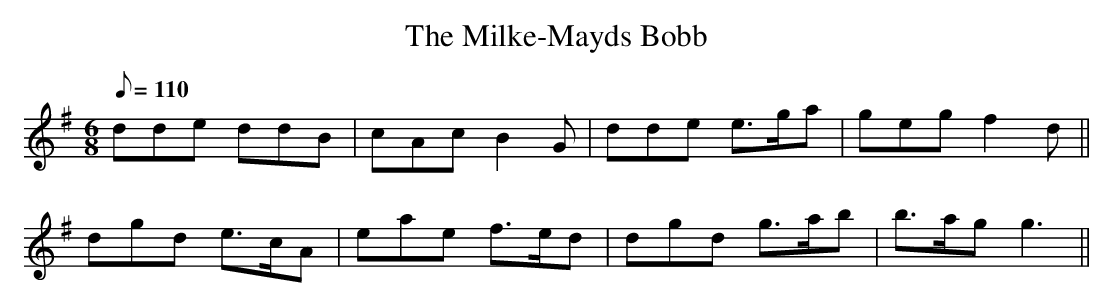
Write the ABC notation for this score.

X:1
T:The Milke-Mayds Bobb
L:1/8
M:6/8
Q:110
K:G major
dde ddB|cAc B2G|dde e>ga|geg f2d||
dgd e>cA|eae f>ed|dgd g>ab|b>ag g3||
